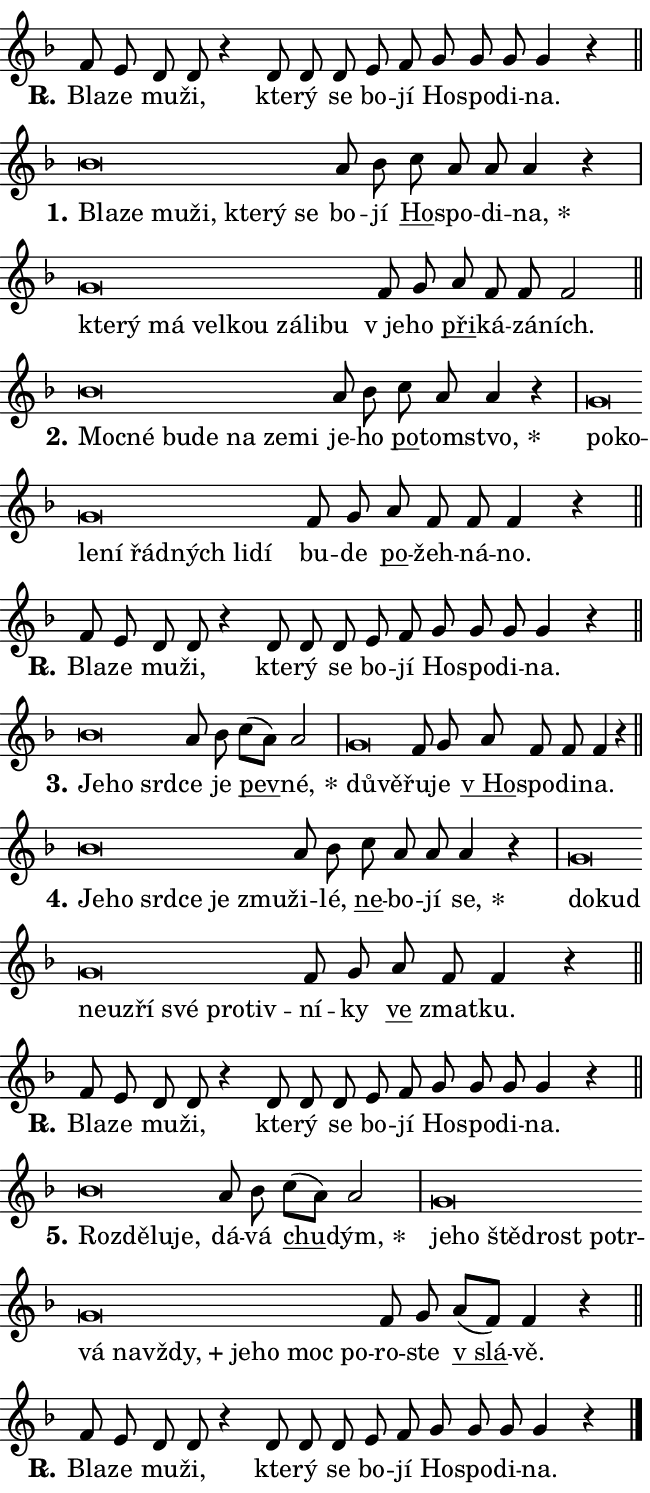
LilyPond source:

\version "2.24.0"
\header { tagline = "" }
\paper {
  indent = 0\cm
  top-margin = 0\cm
  right-margin = 0.13\cm % to fit lyric hyphens
  bottom-margin = 0\cm
  left-margin = 0\cm
  paper-width = 11\cm
  page-breaking = #ly:one-page-breaking
  system-system-spacing.basic-distance = #11
  score-system-spacing.basic-distance = #11
  ragged-last = ##f
}


%% Author: Thomas Morley
%% https://lists.gnu.org/archive/html/lilypond-user/2020-05/msg00002.html
#(define (line-position grob)
"Returns position of @var[grob} in current system:
   @code{'start}, if at first time-step
   @code{'end}, if at last time-step
   @code{'middle} otherwise
"
  (let* ((col (ly:item-get-column grob))
         (ln (ly:grob-object col 'left-neighbor))
         (rn (ly:grob-object col 'right-neighbor))
         (col-to-check-left (if (ly:grob? ln) ln col))
         (col-to-check-right (if (ly:grob? rn) rn col))
         (break-dir-left
           (and
             (ly:grob-property col-to-check-left 'non-musical #f)
             (ly:item-break-dir col-to-check-left)))
         (break-dir-right
           (and
             (ly:grob-property col-to-check-right 'non-musical #f)
             (ly:item-break-dir col-to-check-right))))
        (cond ((eqv? 1 break-dir-left) 'start)
              ((eqv? -1 break-dir-right) 'end)
              (else 'middle))))

#(define (tranparent-at-line-position vctor)
  (lambda (grob)
  "Relying on @code{line-position} select the relevant enry from @var{vctor}.
Used to determine transparency,"
    (case (line-position grob)
      ((end) (not (vector-ref vctor 0)))
      ((middle) (not (vector-ref vctor 1)))
      ((start) (not (vector-ref vctor 2))))))

noteHeadBreakVisibility =
#(define-music-function (break-visibility)(vector?)
"Makes @code{NoteHead}s transparent relying on @var{break-visibility}"
#{
  \override NoteHead.transparent =
    #(tranparent-at-line-position break-visibility)
#})

#(define delete-ledgers-for-transparent-note-heads
  (lambda (grob)
    "Reads whether a @code{NoteHead} is transparent.
If so this @code{NoteHead} is removed from @code{'note-heads} from
@var{grob}, which is supposed to be @code{LedgerLineSpanner}.
As a result ledgers are not printed for this @code{NoteHead}"
    (let* ((nhds-array (ly:grob-object grob 'note-heads))
           (nhds-list
             (if (ly:grob-array? nhds-array)
                 (ly:grob-array->list nhds-array)
                 '()))
           ;; Relies on the transparent-property being done before
           ;; Staff.LedgerLineSpanner.after-line-breaking is executed.
           ;; This is fragile ...
           (to-keep
             (remove
               (lambda (nhd)
                 (ly:grob-property nhd 'transparent #f))
               nhds-list)))
      ;; TODO find a better method to iterate over grob-arrays, similiar
      ;; to filter/remove etc for lists
      ;; For now rebuilt from scratch
      (set! (ly:grob-object grob 'note-heads)  '())
      (for-each
        (lambda (nhd)
          (ly:pointer-group-interface::add-grob grob 'note-heads nhd))
        to-keep))))

squashNotes = {
  \override NoteHead.X-extent = #'(-0.2 . 0.2)
  \override NoteHead.Y-extent = #'(-0.75 . 0)
  \override NoteHead.stencil =
    #(lambda (grob)
       (let ((pos (ly:grob-property grob 'staff-position)))
         (begin
           (if (< pos -7) (display "ERROR: Lower brevis then expected\n") (display ""))
           (if (<= pos -6) ly:text-interface::print ly:note-head::print))))
}
unSquashNotes = {
  \revert NoteHead.X-extent
  \revert NoteHead.Y-extent
  \revert NoteHead.stencil
}

hideNotes = \noteHeadBreakVisibility #begin-of-line-visible
unHideNotes = \noteHeadBreakVisibility #all-visible

% work-around for resetting accidentals
% https://lilypond.org/doc/v2.23/Documentation/notation/displaying-rhythms#unmetered-music
cadenzaMeasure = {
  \cadenzaOff
  \partial 1024 s1024
  \cadenzaOn
}

#(define-markup-command (accent layout props text) (markup?)
  "Underline accented syllable"
  (interpret-markup layout props
    #{\markup \override #'(offset . 4.3) \underline { #text }#}))

responsum = \markup \concat {
  "R" \hspace #-1.05 \path #0.1 #'((moveto 0 0.07) (lineto 0.9 0.8)) \hspace #0.05 "."
}

spaceSize = #0.6828661417322834 % exact space size for TeX Gyre Schola

\layout {
  \context {
    \Staff
    \remove "Time_signature_engraver"
    \override LedgerLineSpanner.after-line-breaking = #delete-ledgers-for-transparent-note-heads
  }
  \context {
    \Lyrics {
      \override LyricSpace.minimum-distance = \spaceSize
      \override LyricText.font-name = #"TeX Gyre Schola"
      \override LyricText.font-size = 1
      \override StanzaNumber.font-name = #"TeX Gyre Schola Bold"
      \override StanzaNumber.font-size = 1
    }
  }
  \context {
    \Score 
    \override NoteHead.text =
      #(lambda (grob) 
        (let ((pos (ly:grob-property grob 'staff-position)))
          #{\markup {
            \combine
              \halign #-0.55 \raise #(if (= pos -6) 0 0.5) \override #'(thickness . 2) \draw-line #'(3.2 . 0)
              \musicglyph "noteheads.sM1"
          }#}))
  }
}

% magnetic-lyrics.ily
%
%   written by
%     Jean Abou Samra <jean@abou-samra.fr>
%     Werner Lemberg <wl@gnu.org>
%
%   adapted by
%     Jiri Hon <jiri.hon@gmail.com>
%
% Version 2022-Apr-15

% https://www.mail-archive.com/lilypond-user@gnu.org/msg149350.html

#(define (Left_hyphen_pointer_engraver context)
   "Collect syllable-hyphen-syllable occurrences in lyrics and store
them in properties.  This engraver only looks to the left.  For
example, if the lyrics input is @code{foo -- bar}, it does the
following.

@itemize @bullet
@item
Set the @code{text} property of the @code{LyricHyphen} grob between
@q{foo} and @q{bar} to @code{foo}.

@item
Set the @code{left-hyphen} property of the @code{LyricText} grob with
text @q{foo} to the @code{LyricHyphen} grob between @q{foo} and
@q{bar}.
@end itemize

Use this auxiliary engraver in combination with the
@code{lyric-@/text::@/apply-@/magnetic-@/offset!} hook."
   (let ((hyphen #f)
         (text #f))
     (make-engraver
      (acknowledgers
       ((lyric-syllable-interface engraver grob source-engraver)
        (set! text grob)))
      (end-acknowledgers
       ((lyric-hyphen-interface engraver grob source-engraver)
        ;(when (not (grob::has-interface grob 'lyric-space-interface))
          (set! hyphen grob)));)
      ((stop-translation-timestep engraver)
       (when (and text hyphen)
         (ly:grob-set-object! text 'left-hyphen hyphen))
       (set! text #f)
       (set! hyphen #f)))))

#(define (lyric-text::apply-magnetic-offset! grob)
   "If the space between two syllables is less than the value in
property @code{LyricText@/.details@/.squash-threshold}, move the right
syllable to the left so that it gets concatenated with the left
syllable.

Use this function as a hook for
@code{LyricText@/.after-@/line-@/breaking} if the
@code{Left_@/hyphen_@/pointer_@/engraver} is active."
   (let ((hyphen (ly:grob-object grob 'left-hyphen #f)))
     (when hyphen
       (let ((left-text (ly:spanner-bound hyphen LEFT)))
         (when (grob::has-interface left-text 'lyric-syllable-interface)
           (let* ((common (ly:grob-common-refpoint grob left-text X))
                  (this-x-ext (ly:grob-extent grob common X))
                  (left-x-ext
                   (begin
                     ;; Trigger magnetism for left-text.
                     (ly:grob-property left-text 'after-line-breaking)
                     (ly:grob-extent left-text common X)))
                  ;; `delta` is the gap width between two syllables.
                  (delta (- (interval-start this-x-ext)
                            (interval-end left-x-ext)))
                  (details (ly:grob-property grob 'details))
                  (threshold (assoc-get 'squash-threshold details 0.2)))
             (when (< delta threshold)
               (let* (;; We have to manipulate the input text so that
                      ;; ligatures crossing syllable boundaries are not
                      ;; disabled.  For languages based on the Latin
                      ;; script this is essentially a beautification.
                      ;; However, for non-Western scripts it can be a
                      ;; necessity.
                      (lt (ly:grob-property left-text 'text))
                      (rt (ly:grob-property grob 'text))
                      (is-space (grob::has-interface hyphen 'lyric-space-interface))
                      (space (if is-space " " ""))
                      (extra-delta (if is-space spaceSize 0))
                      ;; Append new syllable.
                      (ltrt-space (if (and (string? lt) (string? rt))
                                (string-append lt space rt)
                                (make-concat-markup (list lt space rt))))
                      ;; Right-align `ltrt` to the right side.
                      (ltrt-space-markup (grob-interpret-markup
                               grob
                               (make-translate-markup
                                (cons (interval-length this-x-ext) 0)
                                (make-right-align-markup ltrt-space)))))
                 (begin
                   ;; Don't print `left-text`.
                   (ly:grob-set-property! left-text 'stencil #f)
                   ;; Set text and stencil (which holds all collected
                   ;; syllables so far) and shift it to the left.
                   (ly:grob-set-property! grob 'text ltrt-space)
                   (ly:grob-set-property! grob 'stencil ltrt-space-markup)
                   (ly:grob-translate-axis! grob (- (- delta extra-delta)) X))))))))))


#(define (lyric-hyphen::displace-bounds-first grob)
   ;; Make very sure this callback isn't triggered too early.
   (let ((left (ly:spanner-bound grob LEFT))
         (right (ly:spanner-bound grob RIGHT)))
     (ly:grob-property left 'after-line-breaking)
     (ly:grob-property right 'after-line-breaking)
     (ly:lyric-hyphen::print grob)))

squashThreshold = #0.4

\layout {
  \context {
    \Lyrics
    \consists #Left_hyphen_pointer_engraver
    \override LyricText.after-line-breaking =
      #lyric-text::apply-magnetic-offset!
    \override LyricHyphen.stencil = #lyric-hyphen::displace-bounds-first
    \override LyricText.details.squash-threshold = \squashThreshold
    \override LyricHyphen.minimum-distance = 0
    \override LyricHyphen.minimum-length = \squashThreshold
  }
}

squashText = \override LyricText.details.squash-threshold = 9999
unSquashText = \override LyricText.details.squash-threshold = \squashThreshold

leftText = \override LyricText.self-alignment-X = #LEFT
unLeftText = \revert LyricText.self-alignment-X

starOffset = #(lambda (grob) 
                (let ((x_offset (ly:self-alignment-interface::aligned-on-x-parent grob)))
                  (if (= x_offset 0) 0 (+ x_offset 1.2))))

star = #(define-music-function (syllable)(string?)
"Append star separator at the end of a syllable"
#{
  \once \override LyricText.X-offset = #starOffset
  \lyricmode { \markup {
    #syllable
    \override #'((font-name . "TeX Gyre Schola Bold")) \hspace #0.2 \lower #0.65 \larger "*"
  } }
#})

starAccent = #(define-music-function (syllable)(string?)
"Append star separator at the end of a syllable and make accent"
#{
  \once \override LyricText.X-offset = #starOffset
  \lyricmode { \markup {
    \accent #syllable
    \override #'((font-name . "TeX Gyre Schola Bold")) \hspace #0.2 \lower #0.65 \larger "*"
  } }
#})

breath = #(define-music-function (syllable)(string?)
"Append breathing indicator at the end of a syllable"
#{
  \lyricmode { \markup { #syllable "+" } }
#})

optionalBreath = #(define-music-function (syllable)(string?)
"Append optional breathing indicator at the end of a syllable"
#{
  \lyricmode { \markup { #syllable "(+)" } }
#})


\score {
    <<
        \new Voice = "melody" { \cadenzaOn \key f \major \relative { f'8 e d d r4 \bar "" d8 d d \bar "" e f \bar "" g g g g4 r \cadenzaMeasure \bar "||" \break } }
        \new Lyrics \lyricsto "melody" { \lyricmode { \set stanza = \responsum
Bla -- ze mu -- ži, kte -- rý se bo -- jí Ho -- spo -- di -- na. } }
    >>
    \layout {}
}

\score {
    <<
        \new Voice = "melody" { \cadenzaOn \key f \major \relative { \squashNotes bes'\breve*1/16 \hideNotes \breve*1/16 \bar "" \breve*1/16 \bar "" \breve*1/16 \bar "" \breve*1/16 \bar "" \breve*1/16 \breve*1/16 \bar "" \unHideNotes \unSquashNotes a8 bes \bar "" c a a a4 r \cadenzaMeasure \bar "|" \squashNotes g\breve*1/16 \hideNotes \breve*1/16 \bar "" \breve*1/16 \bar "" \breve*1/16 \bar "" \breve*1/16 \bar "" \breve*1/16 \bar "" \breve*1/16 \breve*1/16 \bar "" \unHideNotes \unSquashNotes f8 g \bar "" a f f f2 \cadenzaMeasure \bar "||" \break } }
        \new Lyrics \lyricsto "melody" { \lyricmode { \set stanza = "1."
\leftText Bla -- \squashText ze mu -- ži, kte -- rý se \unLeftText \unSquashText bo -- jí \markup \accent Ho -- spo -- di -- \star na, \leftText kte -- \squashText rý má vel -- kou zá -- li -- bu \unLeftText \unSquashText "v je" -- ho \markup \accent při -- ká -- zá -- ních. } }
    >>
    \layout {}
}

\score {
    <<
        \new Voice = "melody" { \cadenzaOn \key f \major \relative { \squashNotes bes'\breve*1/16 \hideNotes \breve*1/16 \bar "" \breve*1/16 \bar "" \breve*1/16 \bar "" \breve*1/16 \bar "" \breve*1/16 \breve*1/16 \bar "" \unHideNotes \unSquashNotes a8 bes \bar "" c a a4 r \cadenzaMeasure \bar "|" \squashNotes g\breve*1/16 \hideNotes \breve*1/16 \bar "" \breve*1/16 \bar "" \breve*1/16 \bar "" \breve*1/16 \bar "" \breve*1/16 \bar "" \breve*1/16 \breve*1/16 \bar "" \unHideNotes \unSquashNotes f8 g \bar "" a f f f4 r \cadenzaMeasure \bar "||" \break } }
        \new Lyrics \lyricsto "melody" { \lyricmode { \set stanza = "2."
\leftText Moc -- \squashText né bu -- de na ze -- mi \unLeftText \unSquashText je -- ho \markup \accent po -- tom -- \star stvo, \leftText po -- \squashText ko -- le -- ní řád -- ných li -- dí \unLeftText \unSquashText bu -- de \markup \accent po -- žeh -- ná -- no. } }
    >>
    \layout {}
}

\score {
    <<
        \new Voice = "melody" { \cadenzaOn \key f \major \relative { f'8 e d d r4 \bar "" d8 d d \bar "" e f \bar "" g g g g4 r \cadenzaMeasure \bar "||" \break } }
        \new Lyrics \lyricsto "melody" { \lyricmode { \set stanza = \responsum
Bla -- ze mu -- ži, kte -- rý se bo -- jí Ho -- spo -- di -- na. } }
    >>
    \layout {}
}

\score {
    <<
        \new Voice = "melody" { \cadenzaOn \key f \major \relative { \squashNotes bes'\breve*1/16 \hideNotes \breve*1/16 \breve*1/16 \bar "" \unHideNotes \unSquashNotes a8 bes \bar "" c[( a)] a2 \cadenzaMeasure \bar "|" \squashNotes g\breve*1/16 \hideNotes \breve*1/16 \bar "" \unHideNotes \unSquashNotes f8 g \bar "" a f f f4 r \cadenzaMeasure \bar "||" \break } }
        \new Lyrics \lyricsto "melody" { \lyricmode { \set stanza = "3."
\leftText Je -- \squashText ho srd -- \unLeftText \unSquashText ce je \markup \accent pev -- \star né, \leftText dů -- \squashText vě -- \unLeftText \unSquashText řu -- je \markup \accent "v Ho" -- spo -- di -- na. } }
    >>
    \layout {}
}

\score {
    <<
        \new Voice = "melody" { \cadenzaOn \key f \major \relative { \squashNotes bes'\breve*1/16 \hideNotes \breve*1/16 \bar "" \breve*1/16 \bar "" \breve*1/16 \bar "" \breve*1/16 \breve*1/16 \bar "" \unHideNotes \unSquashNotes a8 bes \bar "" c a a a4 r \cadenzaMeasure \bar "|" \squashNotes g\breve*1/16 \hideNotes \breve*1/16 \bar "" \breve*1/16 \bar "" \breve*1/16 \bar "" \breve*1/16 \bar "" \breve*1/16 \bar "" \breve*1/16 \breve*1/16 \bar "" \unHideNotes \unSquashNotes f8 g \bar "" a f f4 r \cadenzaMeasure \bar "||" \break } }
        \new Lyrics \lyricsto "melody" { \lyricmode { \set stanza = "4."
\leftText Je -- \squashText ho srd -- ce je zmu -- \unLeftText \unSquashText ži -- lé, \markup \accent ne -- bo -- jí \star se, \leftText do -- \squashText kud ne -- u -- zří své pro -- tiv -- \unLeftText \unSquashText ní -- ky \markup \accent ve zmat -- ku. } }
    >>
    \layout {}
}

\score {
    <<
        \new Voice = "melody" { \cadenzaOn \key f \major \relative { f'8 e d d r4 \bar "" d8 d d \bar "" e f \bar "" g g g g4 r \cadenzaMeasure \bar "||" \break } }
        \new Lyrics \lyricsto "melody" { \lyricmode { \set stanza = \responsum
Bla -- ze mu -- ži, kte -- rý se bo -- jí Ho -- spo -- di -- na. } }
    >>
    \layout {}
}

\score {
    <<
        \new Voice = "melody" { \cadenzaOn \key f \major \relative { \squashNotes bes'\breve*1/16 \hideNotes \breve*1/16 \bar "" \breve*1/16 \breve*1/16 \bar "" \unHideNotes \unSquashNotes a8 bes \bar "" c[( a)] a2 \cadenzaMeasure \bar "|" \squashNotes g\breve*1/16 \hideNotes \breve*1/16 \bar "" \breve*1/16 \bar "" \breve*1/16 \bar "" \breve*1/16 \bar "" \breve*1/16 \bar "" \breve*1/16 \bar "" \breve*1/16 \bar "" \breve*1/16 \bar "" \breve*1/16 \bar "" \breve*1/16 \bar "" \breve*1/16 \breve*1/16 \bar "" \unHideNotes \unSquashNotes f8 g \bar "" a[( f)] f4 r \cadenzaMeasure \bar "||" \break } }
        \new Lyrics \lyricsto "melody" { \lyricmode { \set stanza = "5."
\leftText Roz -- \squashText dě -- lu -- je, \unLeftText \unSquashText dá -- vá \markup \accent chu -- \star dým, \leftText je -- \squashText ho ště -- drost po -- tr -- vá na -- \breath "vždy," je -- ho moc po -- \unLeftText \unSquashText ro -- ste \markup \accent "v slá" -- vě. } }
    >>
    \layout {}
}

\score {
    <<
        \new Voice = "melody" { \cadenzaOn \key f \major \relative { f'8 e d d r4 \bar "" d8 d d \bar "" e f \bar "" g g g g4 r \cadenzaMeasure \bar "||" \break } \bar "|." }
        \new Lyrics \lyricsto "melody" { \lyricmode { \set stanza = \responsum
Bla -- ze mu -- ži, kte -- rý se bo -- jí Ho -- spo -- di -- na. } }
    >>
    \layout {}
}
